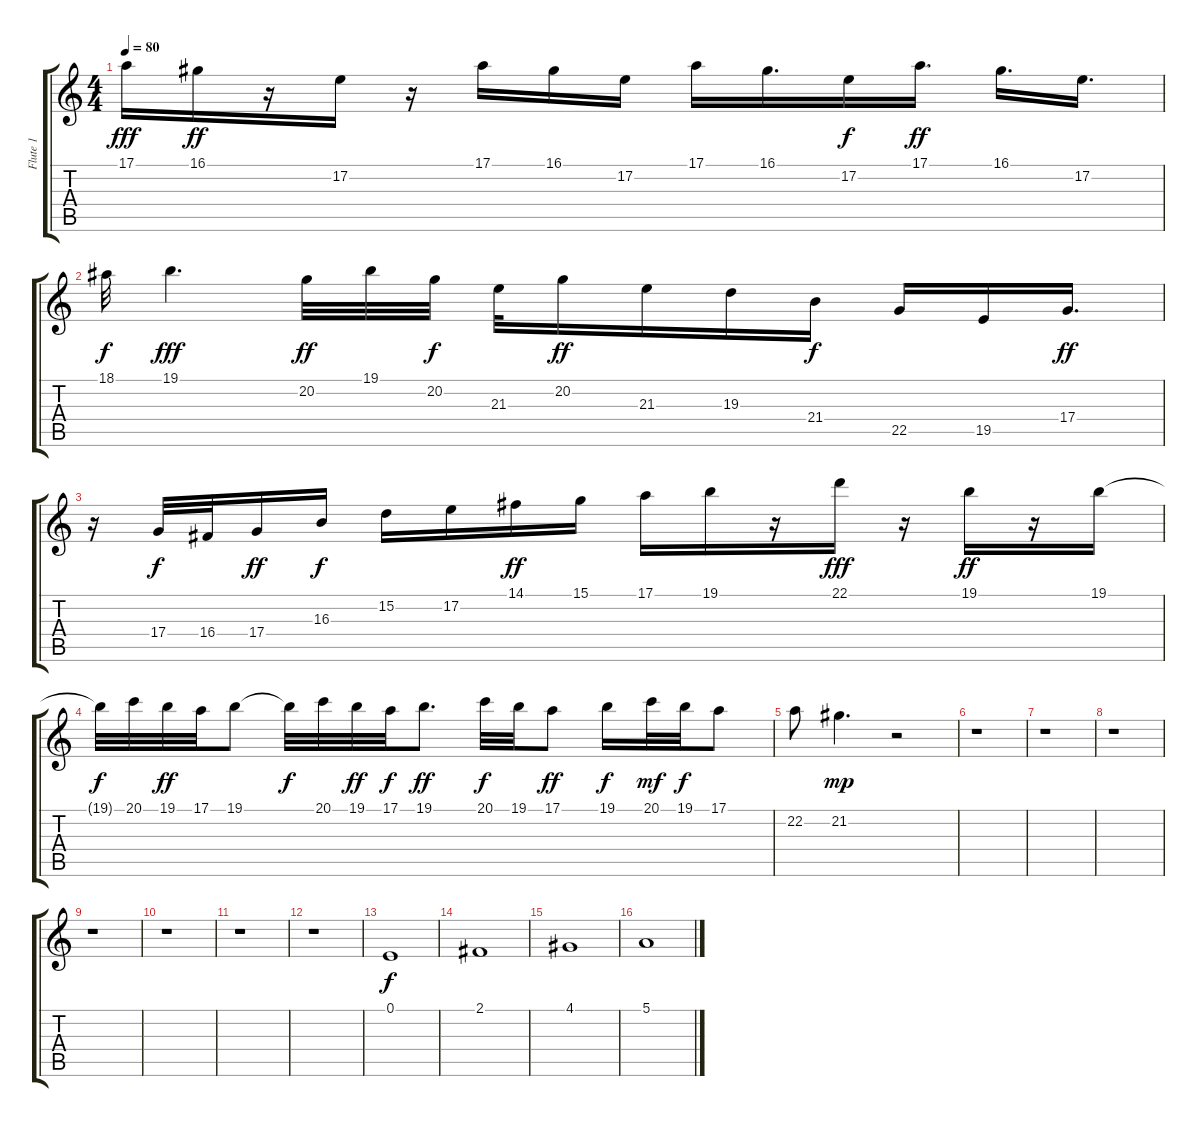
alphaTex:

\track ("Flute 1" "Flute 1") {instrument flute}
\staff {score tabs}
\tuning (E4 B3 G3 D3 A2 E2) {hide}
\ts (4 4)
\tempo 80
\clef g2
\ks c
17.1.16{dy fff} 16.1.16{dy ff} r.16 17.2.16 r.16 17.1.16 16.1.16 17.2.16 17.1.16 16.1.16{d} 17.2.16{dy f} 17.1.16{d dy ff} 16.1.16{d} 17.2.16{d} |
18.1.32{dy f} 19.1.4{d dy fff} 20.2.32{dy ff} 19.1.32 20.2.32{dy f} 21.3.32 20.2.16{dy ff} 21.3.16 19.3.16 21.4.16{dy f} 22.5.16 19.5.16 17.4.16{d dy ff} |
r.16 17.4.32{dy f} 16.4.32 17.4.16{dy ff} 16.3.16{dy f} 15.2.16 17.2.16 14.1.16{dy ff} 15.1.16 17.1.16 19.1.16 r.16 22.1.16{dy fff} r.16 19.1.16{dy ff} r.16 19.1.16 |
19.1{t}.32{dy f} 20.1.32 19.1.32{dy ff} 17.1.32 19.1.8 19.1{t}.32{dy f} 20.1.32 19.1.32{dy ff} 17.1.32{dy f} 19.1.8{d dy ff} 20.1.32{dy f} 19.1.32 17.1.8{dy ff} 19.1.16{dy f} 20.1.32{dy mf} 19.1.32{dy f} 17.1.8 |
22.2.8 21.2.4{d dy mp} r.2 |
r.1 |
r.1 |
r.1 |
r.1 |
r.1 |
r.1 |
r.1 |
0.1.1{dy f volume 12} |
2.1.1 |
4.1.1 |
5.1.1
